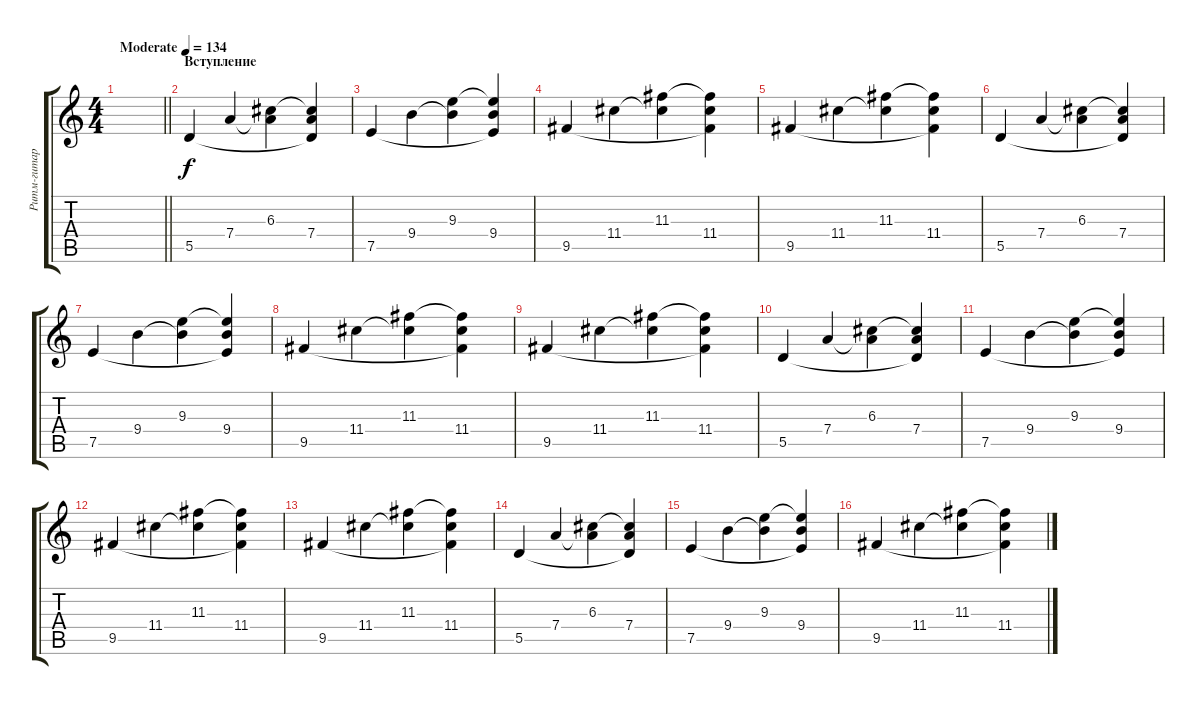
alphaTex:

\track ("Ритм-гитара" "Ритм-гитар") {instrument acousticguitarsteel}
\staff {score tabs}
\tuning (E4 B3 G3 D3 A2 E2) {hide}
\ts (4 4)
\tempo (134 "Moderate")
\clef g2
\barLineRight lightlight
\ks c
|
\section ("" "Вступление")
5.5.4 7.4.4 (6.3 7.4{t}).4 (6.3{t} 7.4 5.5{t}).4 |
7.5.4 9.4.4 (9.3 9.4{t}).4 (9.3{t} 9.4 7.5{t}).4 |
9.5.4 11.4.4 (11.3 11.4{t}).4 (11.3{t} 11.4 9.5{t}).4 |
9.5.4 11.4.4 (11.3 11.4{t}).4 (11.3{t} 11.4 9.5{t}).4 |
5.5.4 7.4.4 (6.3 7.4{t}).4 (6.3{t} 7.4 5.5{t}).4 |
7.5.4 9.4.4 (9.3 9.4{t}).4 (9.3{t} 9.4 7.5{t}).4 |
9.5.4 11.4.4 (11.3 11.4{t}).4 (11.3{t} 11.4 9.5{t}).4 |
9.5.4 11.4.4 (11.3 11.4{t}).4 (11.3{t} 11.4 9.5{t}).4 |
5.5.4 7.4.4 (6.3 7.4{t}).4 (6.3{t} 7.4 5.5{t}).4 |
7.5.4 9.4.4 (9.3 9.4{t}).4 (9.3{t} 9.4 7.5{t}).4 |
9.5.4 11.4.4 (11.3 11.4{t}).4 (11.3{t} 11.4 9.5{t}).4 |
9.5.4 11.4.4 (11.3 11.4{t}).4 (11.3{t} 11.4 9.5{t}).4 |
5.5.4 7.4.4 (6.3 7.4{t}).4 (6.3{t} 7.4 5.5{t}).4 |
7.5.4 9.4.4 (9.3 9.4{t}).4 (9.3{t} 9.4 7.5{t}).4 |
9.5.4 11.4.4 (11.3 11.4{t}).4 (11.3{t} 11.4 9.5{t}).4
